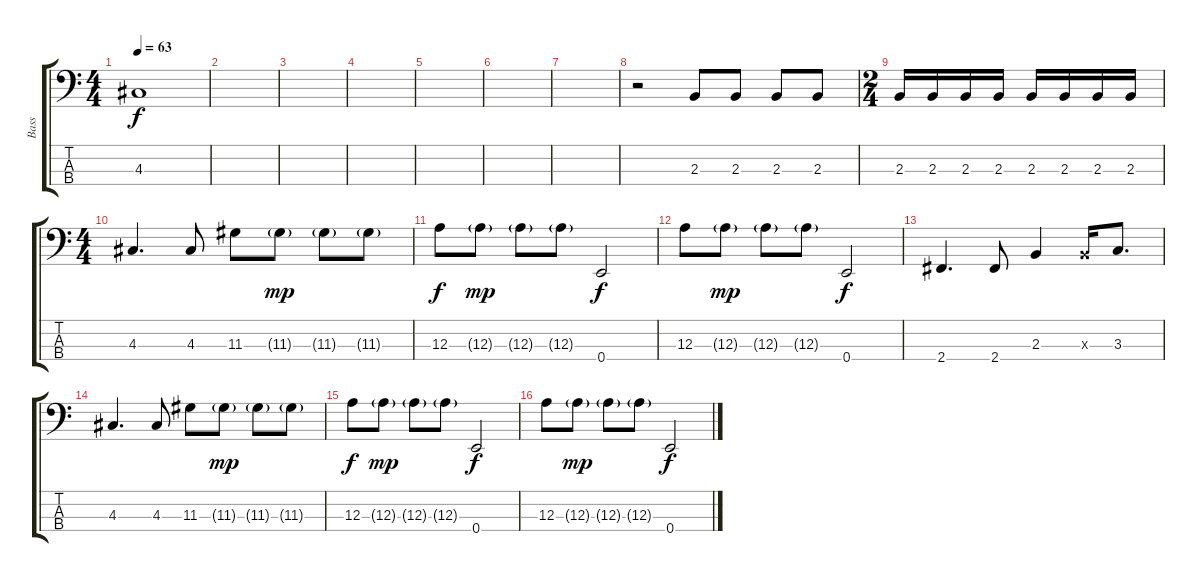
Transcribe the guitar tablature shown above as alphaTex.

\track ("Bass" "Bass") {instrument electricbassfinger}
\staff {score tabs}
\tuning (G2 D2 A1 E1) {hide}
\ts (4 4)
\tempo 63
\clef f4
\ks c
4.3.1{dy f} |
|
|
|
|
|
|
r.2 2.3.8 2.3.8 2.3.8 2.3.8 |
\ts (2 4)
2.3.16{volume 8} 2.3.16{volume 16} 2.3.16 2.3.16 2.3.16 2.3.16 2.3.16 2.3.16 |
\ts (4 4)
4.3.4{d} 4.3.8 11.3.8 11.3{g}.8{dy mp} 11.3{g}.8 11.3{g}.8 |
12.3.8{dy f} 12.3{g}.8{dy mp} 12.3{g}.8 12.3{g}.8 0.4.2{dy f} |
12.3.8 12.3{g}.8{dy mp} 12.3{g}.8 12.3{g}.8 0.4.2{dy f} |
2.4.4{d} 2.4.8 2.3.4 2.3{x}.16 3.3.8{d} |
4.3.4{d} 4.3.8 11.3.8 11.3{g}.8{dy mp} 11.3{g}.8 11.3{g}.8 |
12.3.8{dy f} 12.3{g}.8{dy mp} 12.3{g}.8 12.3{g}.8 0.4.2{dy f} |
12.3.8 12.3{g}.8{dy mp} 12.3{g}.8 12.3{g}.8 0.4.2{dy f}
